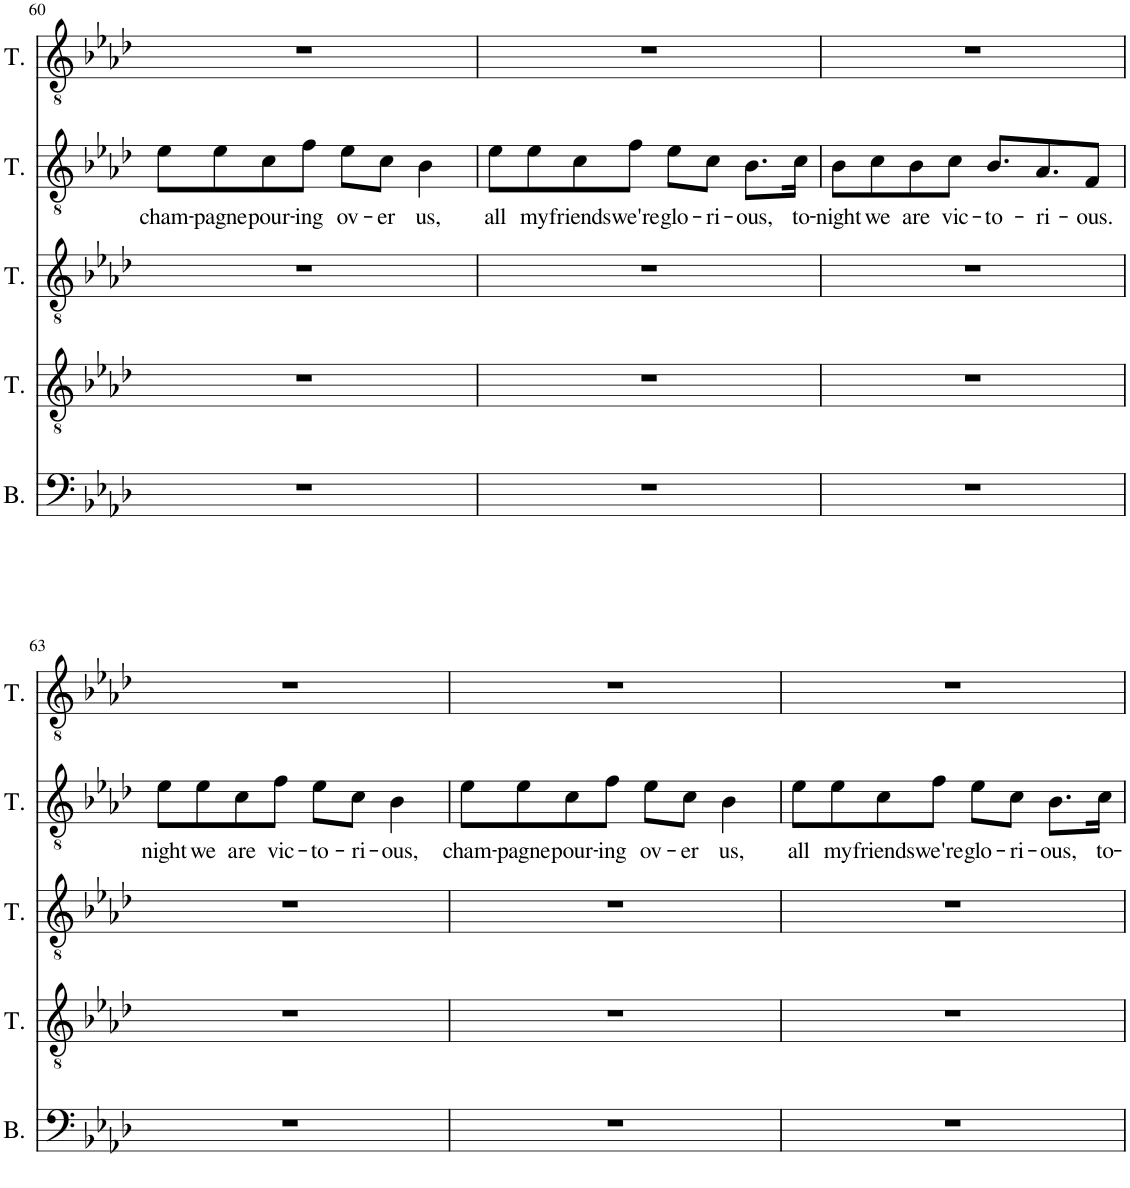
**kern	**kern	**kern	**kern	**text	**kern
*part5	*part4	*part3	*part2	*part2	*part1
*staff5	*staff4	*staff3	*staff2	*staff2	*staff1
*I"Bass	*I"Tenor	*I"Tenor	*I"Tenor	*	*I"Tenor
*I'B.	*I'T.	*I'T.	*I'T.	*	*I'T.
!!LO:PB:g=z
*clefF4	*clefGv2	*clefGv2	*clefGv2	*	*clefGv2
*k[b-e-a-d-]	*k[b-e-a-d-]	*k[b-e-a-d-]	*k[b-e-a-d-]	*	*k[b-e-a-d-]
*M4/4	*M4/4	*M4/4	*M4/4	*	*M4/4
=60	=60	=60	=60	=60	=60
!	!	!	!	!LO:LY:b	!
1r	1r	1r	8e-\L	cham-	1r
!	!	!	!	!LO:LY:b	!
.	.	.	8e-\	-pagne	.
!	!	!	!	!LO:LY:b	!
.	.	.	8c\	pour-	.
!	!	!	!	!LO:LY:b	!
.	.	.	8f\J	-ing	.
!	!	!	!	!LO:LY:b	!
.	.	.	8e-\L	ov-	.
!	!	!	!	!LO:LY:b	!
.	.	.	8c\J	-er	.
!	!	!	!	!LO:LY:b	!
.	.	.	4B-\	us,	.
=61	=61	=61	=61	=61	=61
!	!	!	!	!LO:LY:b	!
1r	1r	1r	8e-\L	all	1r
!	!	!	!	!LO:LY:b	!
.	.	.	8e-\	my	.
!	!	!	!	!LO:LY:b	!
.	.	.	8c\	friends	.
!	!	!	!	!LO:LY:b	!
.	.	.	8f\J	we're	.
!	!	!	!	!LO:LY:b	!
.	.	.	8e-\L	glo-	.
!	!	!	!	!LO:LY:b	!
.	.	.	8c\J	-ri-	.
!	!	!	!	!LO:LY:b	!
.	.	.	8.B-\L	-ous,	.
!	!	!	!	!LO:LY:b	!
.	.	.	16c\Jk	to-	.
=62	=62	=62	=62	=62	=62
!	!	!	!	!LO:LY:b	!
1r	1r	1r	8B-\L	-night	1r
!	!	!	!	!LO:LY:b	!
.	.	.	8c\	we	.
!	!	!	!	!LO:LY:b	!
.	.	.	8B-\	are	.
!	!	!	!	!LO:LY:b	!
.	.	.	8c\J	vic-	.
!	!	!	!	!LO:LY:b	!
.	.	.	8.B-/L	-to-	.
!	!	!	!	!LO:LY:b	!
.	.	.	8.A-/	-ri-	.
!	!	!	!	!LO:LY:b	!
.	.	.	8F/J	-ous.	.
!!LO:LB:g=z
=63	=63	=63	=63	=63	=63
!	!	!	!	!LO:LY:b	!
1r	1r	1r	8e-\L	-night	1r
!	!	!	!	!LO:LY:b	!
.	.	.	8e-\	we	.
!	!	!	!	!LO:LY:b	!
.	.	.	8c\	are	.
!	!	!	!	!LO:LY:b	!
.	.	.	8f\J	vic-	.
!	!	!	!	!LO:LY:b	!
.	.	.	8e-\L	-to-	.
!	!	!	!	!LO:LY:b	!
.	.	.	8c\J	-ri-	.
!	!	!	!	!LO:LY:b	!
.	.	.	4B-\	-ous,	.
=64	=64	=64	=64	=64	=64
!	!	!	!	!LO:LY:b	!
1r	1r	1r	8e-\L	cham-	1r
!	!	!	!	!LO:LY:b	!
.	.	.	8e-\	-pagne	.
!	!	!	!	!LO:LY:b	!
.	.	.	8c\	pour-	.
!	!	!	!	!LO:LY:b	!
.	.	.	8f\J	-ing	.
!	!	!	!	!LO:LY:b	!
.	.	.	8e-\L	ov-	.
!	!	!	!	!LO:LY:b	!
.	.	.	8c\J	-er	.
!	!	!	!	!LO:LY:b	!
.	.	.	4B-\	us,	.
=65	=65	=65	=65	=65	=65
!	!	!	!	!LO:LY:b	!
1r	1r	1r	8e-\L	all	1r
!	!	!	!	!LO:LY:b	!
.	.	.	8e-\	my	.
!	!	!	!	!LO:LY:b	!
.	.	.	8c\	friends	.
!	!	!	!	!LO:LY:b	!
.	.	.	8f\J	we're	.
!	!	!	!	!LO:LY:b	!
.	.	.	8e-\L	glo-	.
!	!	!	!	!LO:LY:b	!
.	.	.	8c\J	-ri-	.
!	!	!	!	!LO:LY:b	!
.	.	.	8.B-\L	-ous,	.
!	!	!	!	!LO:LY:b	!
.	.	.	16c\Jk	to-	.
=	=	=	=	=	=
*-	*-	*-	*-	*-	*-
